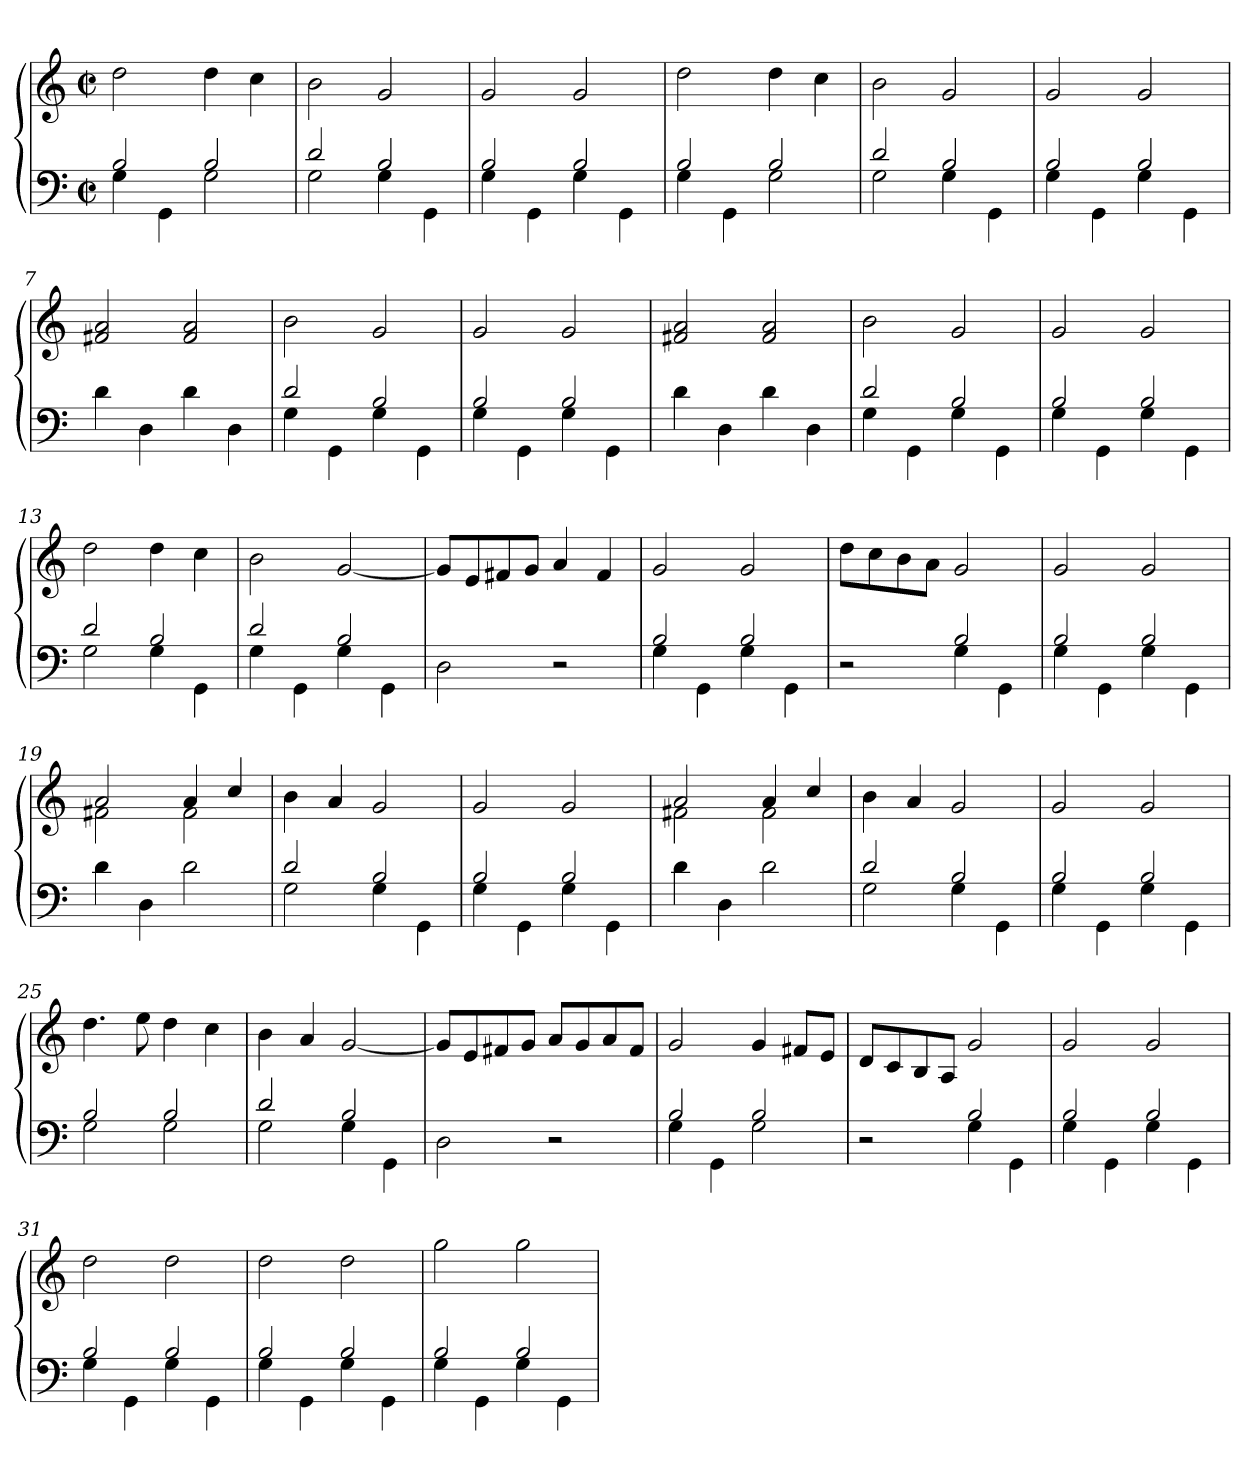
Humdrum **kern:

**kern	**kern
*part1	*part1
*staff2	*staff1
*clefF4	*clefG2
*k[]	*k[]
*M2/2	*M2/2
*met(c|)	*met(c|)
=1	=1
*^	*
2B/	4G\	2dd\
.	4GG\	.
2B/	2G\	4dd\
.	.	4cc\
=2	=2	=2
2d/	2G\	2b\
2B/	4G\	2g/
.	4GG\	.
=3	=3	=3
2B/	4G\	2g/
.	4GG\	.
2B/	4G\	2g/
.	4GG\	.
=4	=4	=4
2B/	4G\	2dd\
.	4GG\	.
2B/	2G\	4dd\
.	.	4cc\
=5	=5	=5
2d/	2G\	2b\
2B/	4G\	2g/
.	4GG\	.
=6	=6	=6
2B/	4G\	2g/
.	4GG\	.
2B/	4G\	2g/
.	4GG\	.
*v	*v	*
!!LO:LB:g=z
=7	=7
4d\	2f#X/ 2a/
4D\	.
4d\	2f#/ 2a/
4D\	.
=8	=8
*^	*
2d/	4G\	2b\
.	4GG\	.
2B/	4G\	2g/
.	4GG\	.
=9	=9	=9
2B/	4G\	2g/
.	4GG\	.
2B/	4G\	2g/
.	4GG\	.
*v	*v	*
=10	=10
4d\	2f#X/ 2a/
4D\	.
4d\	2f#/ 2a/
4D\	.
=11	=11
*^	*
2d/	4G\	2b\
.	4GG\	.
2B/	4G\	2g/
.	4GG\	.
!!LO:LB:g=z
=12	=12	=12
2B/	4G\	2g/
.	4GG\	.
2B/	4G\	2g/
.	4GG\	.
=13	=13	=13
2d/	2G\	2dd\
2B/	4G\	4dd\
.	4GG\	4cc\
=14	=14	=14
2d/	4G\	2b\
.	4GG\	.
2B/	4G\	[2g/
.	4GG\	.
*v	*v	*
=15	=15
2D\	8g/L]
.	8e/
.	8f#X/
.	8g/J
2r	4a/
.	4f#/
=16	=16
*^	*
2B/	4G\	2g/
.	4GG\	.
2B/	4G\	2g/
.	4GG\	.
!!LO:LB:g=z
=17	=17	=17
2r	2ryy	8dd\L
.	.	8cc\
.	.	8b\
.	.	8a\J
2B/	4G\	2g/
.	4GG\	.
=18	=18	=18
2B/	4G\	2g/
.	4GG\	.
2B/	4G\	2g/
.	4GG\	.
*v	*v	*
=19	=19
*	*^
4d\	2a/	2f#X\
4D\	.	.
2d\	4a/	2f#\
.	4cc/	.
*	*v	*v
=20	=20
*^	*
2d/	2G\	4b\
.	.	4a/
2B/	4G\	2g/
.	4GG\	.
=21	=21	=21
2B/	4G\	2g/
.	4GG\	.
2B/	4G\	2g/
.	4GG\	.
*v	*v	*
!!LO:LB:g=z
=22	=22
*	*^
4d\	2a/	2f#X\
4D\	.	.
2d\	4a/	2f#\
.	4cc/	.
*	*v	*v
=23	=23
*^	*
2d/	2G\	4b\
.	.	4a/
2B/	4G\	2g/
.	4GG\	.
=24	=24	=24
2B/	4G\	2g/
.	4GG\	.
2B/	4G\	2g/
.	4GG\	.
=25	=25	=25
2B/	2G\	4.dd\
.	.	8ee\
2B/	2G\	4dd\
.	.	4cc\
=26	=26	=26
2d/	2G\	4b\
.	.	4a/
2B/	4G\	[2g/
.	4GG\	.
*v	*v	*
!!LO:LB:g=z
=27	=27
2D\	8g/L]
.	8e/
.	8f#X/
.	8g/J
2r	8a/L
.	8g/
.	8a/
.	8f#/J
=28	=28
*^	*
2B/	4G\	2g/
.	4GG\	.
2B/	2G\	4g/
.	.	8f#X/L
.	.	8e/J
=29	=29	=29
2r	2ryy	8d/L
.	.	8c/
.	.	8B/
.	.	8A/J
2B/	4G\	2g/
.	4GG\	.
=30	=30	=30
2B/	4G\	2g/
.	4GG\	.
2B/	4G\	2g/
.	4GG\	.
!!LO:PB:g=z
=31	=31	=31
2B/	4G\	2dd\
.	4GG\	.
2B/	4G\	2dd\
.	4GG\	.
=32	=32	=32
2B/	4G\	2dd\
.	4GG\	.
2B/	4G\	2dd\
.	4GG\	.
=33	=33	=33
2B/	4G\	2gg\
.	4GG\	.
2B/	4G\	2gg\
.	4GG\	.
*v	*v	*
=	=
*-	*-
